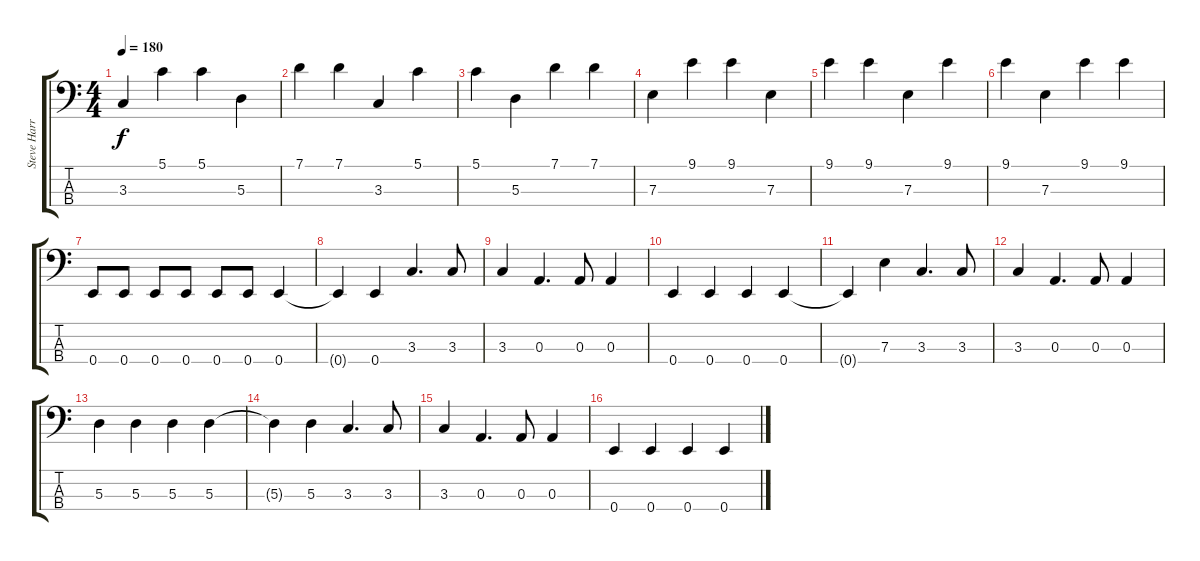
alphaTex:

\track ("Steve Harris" "Steve Harr") {instrument slapbass2}
\staff {score tabs}
\tuning (G2 D2 A1 E1) {hide}
\ts (4 4)
\tempo 180
\clef f4
\ks c
3.3.4{dy f} 5.1.4 5.1.4 5.3.4 |
7.1.4 7.1.4 3.3.4 5.1.4 |
5.1.4 5.3.4 7.1.4 7.1.4 |
7.3.4 9.1.4 9.1.4 7.3.4 |
9.1.4 9.1.4 7.3.4 9.1.4 |
9.1.4 7.3.4 9.1.4 9.1.4 |
0.4.8 0.4.8 0.4.8 0.4.8 0.4.8 0.4.8 0.4.4 |
0.4{t}.4 0.4.4 3.3.4{d} 3.3.8 |
3.3.4 0.3.4{d} 0.3.8 0.3.4 |
0.4.4 0.4.4 0.4.4 0.4.4 |
0.4{t}.4 7.3.4 3.3.4{d} 3.3.8 |
3.3.4 0.3.4{d} 0.3.8 0.3.4 |
5.3.4 5.3.4 5.3.4 5.3.4 |
5.3{t}.4 5.3.4 3.3.4{d} 3.3.8 |
3.3.4 0.3.4{d} 0.3.8 0.3.4 |
0.4.4 0.4.4 0.4.4 0.4.4
